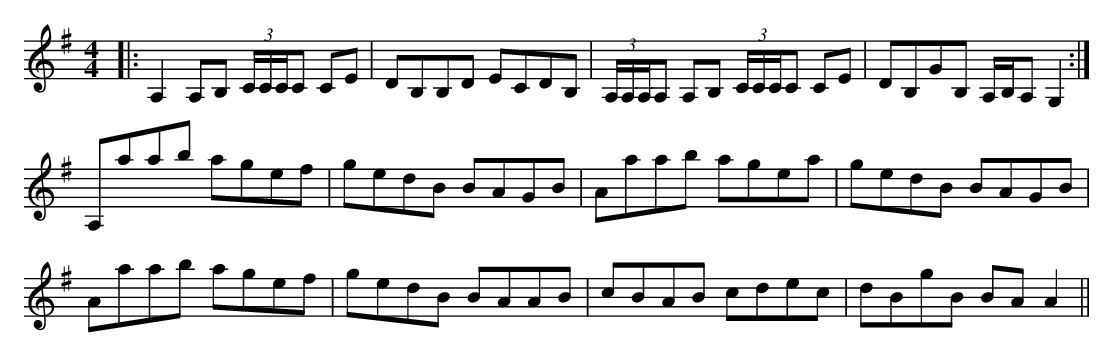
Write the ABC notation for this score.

X:1
M:4/4
K:Ador
|:A,2 A,B, (3C/C/C/C CE|DB,B,D ECDB,|(3A,/A,/A,/A, A,B, (3C/C/C/C CE|DB,GB, A,/B,/A, G,2:|
A,aab agef|gedB BAGB|Aaab agea|gedB BAGB|
Aaab agef|gedB BAAB|cBAB cdec|dBgB BAA2||
